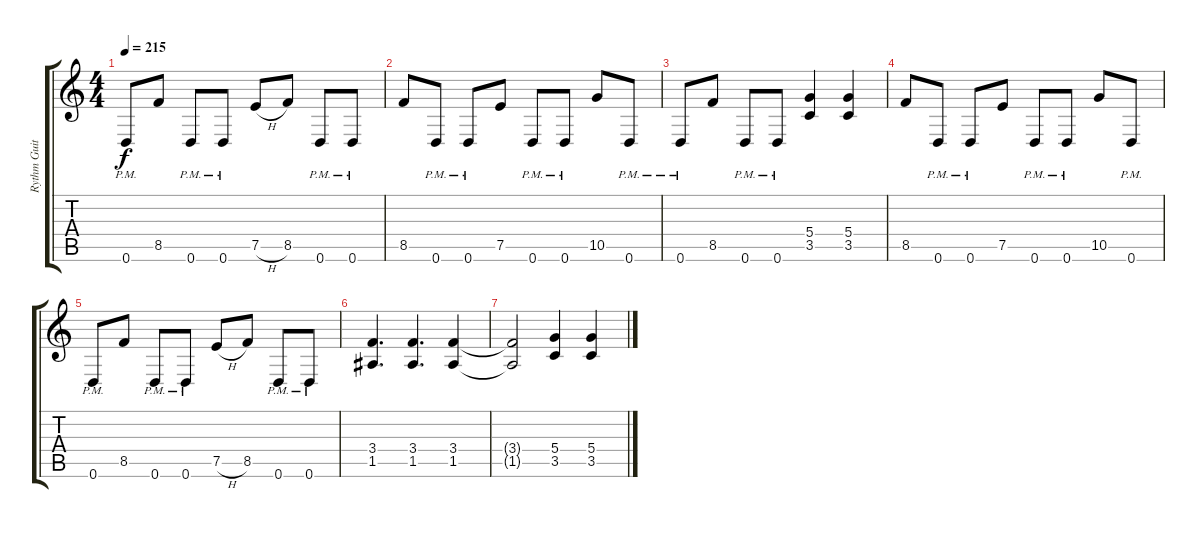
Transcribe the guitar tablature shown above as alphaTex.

\track ("Rythm Guitar" "Rythm Guit") {instrument overdrivenguitar}
\staff {score tabs}
\tuning (E4 B3 G3 D3 A2 D2) {hide}
\ts (4 4)
\tempo 215
\clef g2
\ks c
0.6{pm}.8{dy f} 8.5.8 0.6{pm}.8 0.6{pm}.8 7.5{h}.8 8.5.8 0.6{pm}.8 0.6{pm}.8 |
8.5.8 0.6{pm}.8 0.6{pm}.8 7.5.8 0.6{pm}.8 0.6{pm}.8 10.5.8 0.6{pm}.8 |
0.6{pm}.8 8.5.8 0.6{pm}.8 0.6{pm}.8 (5.4 3.5).4 (5.4 3.5).4 |
8.5.8 0.6{pm}.8 0.6{pm}.8 7.5.8 0.6{pm}.8 0.6{pm}.8 10.5.8 0.6{pm}.8 |
0.6{pm}.8 8.5.8 0.6{pm}.8 0.6{pm}.8 7.5{h}.8 8.5.8 0.6{pm}.8 0.6{pm}.8 |
(3.4 1.5).4{d} (3.4 1.5).4{d} (3.4 1.5).4 |
(3.4{t} 1.5{t}).2 (5.4 3.5).4 (5.4 3.5).4
